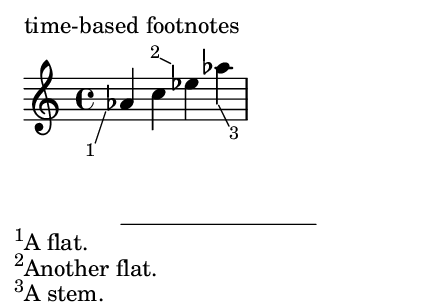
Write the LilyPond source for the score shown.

%% Generated by lilypond-book
%% Options: [exampleindent=10.16\mm,indent=0\mm,line-width=160\mm,paper-height=845.047\pt,paper-width=597.508\pt,papersize="a8landscape",quote]
\include "lilypond-book-preamble.ly"


% ****************************************************************
% Start cut-&-pastable-section
% ****************************************************************

#(ly:set-option 'eps-box-padding 3.000000)



\paper {
  #(set-paper-size "a8landscape")
  indent = 0\mm
}

\layout {
  
}




% ****************************************************************
% ly snippet:
% ****************************************************************
\sourcefileline 1682
\book {
  \header { tagline = ##f }
  \markup "time-based footnotes"
  \markup \null
  \relative c'' {
    \footnote #'(-1 . -3) "A flat." Accidental
    aes4 c
    \footnote #'(-1 . 0.5) "Another flat." Accidental
    ees
    \footnote #'(1 . -2) "A stem." Stem
    aes
  }
}


% ****************************************************************
% end ly snippet
% ****************************************************************
